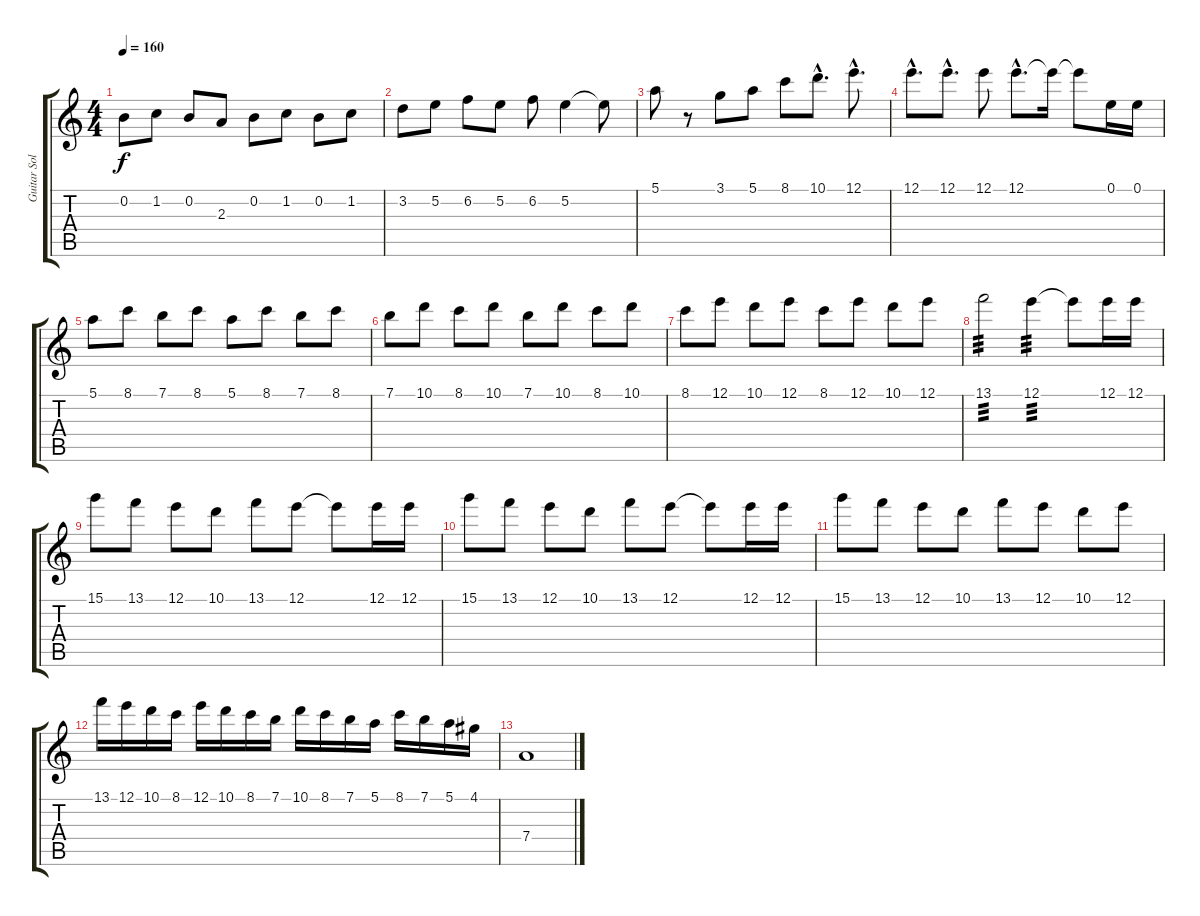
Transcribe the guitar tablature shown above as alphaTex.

\track ("Guitar Solo" "Guitar Sol") {instrument acousticguitarsteel}
\staff {score tabs}
\tuning (E4 B3 G3 D3 A2 E2) {hide}
\ts (4 4)
\tempo 160
\clef g2
\ks c
0.2.8{dy f} 1.2.8 0.2.8 2.3.8 0.2.8 1.2.8 0.2.8 1.2.8 |
3.2.8 5.2.8 6.2.8 5.2.8 6.2.8 5.2.4 5.2{t}.8 |
5.1.8 r.8 3.1.8 5.1.8 8.1.8 10.1{hac}.8{d} 12.1{hac}.8{d} |
12.1{hac}.8{d} 12.1{hac}.8{d} 12.1.8 12.1{hac}.8{d} 12.1{t}.16 12.1{t}.8 0.1.16 0.1.16 |
5.1.8 8.1.8 7.1.8 8.1.8 5.1.8 8.1.8 7.1.8 8.1.8 |
7.1.8 10.1.8 8.1.8 10.1.8 7.1.8 10.1.8 8.1.8 10.1.8 |
8.1.8 12.1.8 10.1.8 12.1.8 8.1.8 12.1.8 10.1.8 12.1.8 |
13.1.2{tp 3} 12.1.4{tp 3} 12.1{t}.8 12.1.16 12.1.16 |
15.1.8 13.1.8 12.1.8 10.1.8 13.1.8 12.1.8 12.1{t}.8 12.1.16 12.1.16 |
15.1.8 13.1.8 12.1.8 10.1.8 13.1.8 12.1.8 12.1{t}.8 12.1.16 12.1.16 |
15.1.8 13.1.8 12.1.8 10.1.8 13.1.8 12.1.8 10.1.8 12.1.8 |
13.1.16 12.1.16 10.1.16 8.1.16 12.1.16 10.1.16 8.1.16 7.1.16 10.1.16 8.1.16 7.1.16 5.1.16 8.1.16 7.1.16 5.1.16 4.1.16 |
7.4.1
